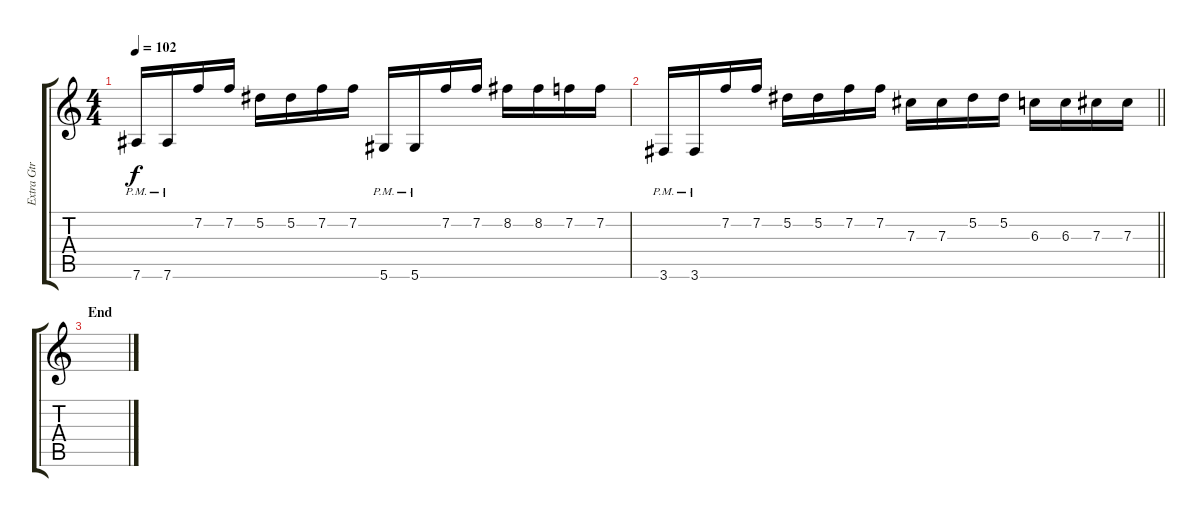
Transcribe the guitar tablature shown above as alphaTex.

\track ("Extra Gtr" "Extra Gtr") {instrument distortionguitar}
\staff {score tabs}
\tuning (Eb4 Bb3 Gb3 Db3 Ab2 Eb2) {hide}
\ts (4 4)
\tempo 102
\clef g2
\ks c
7.6{pm}.16{dy f} 7.6{pm}.16 7.2.16 7.2.16 5.2.16 5.2.16 7.2.16 7.2.16 5.6{pm}.16 5.6{pm}.16 7.2.16 7.2.16 8.2.16 8.2.16 7.2.16 7.2.16 |
\barLineRight lightlight
3.6{pm}.16 3.6{pm}.16 7.2.16 7.2.16 5.2.16 5.2.16 7.2.16 7.2.16 7.3.16 7.3.16 5.2.16 5.2.16 6.3.16 6.3.16 7.3.16 7.3.16 |
\section ("" "End")
